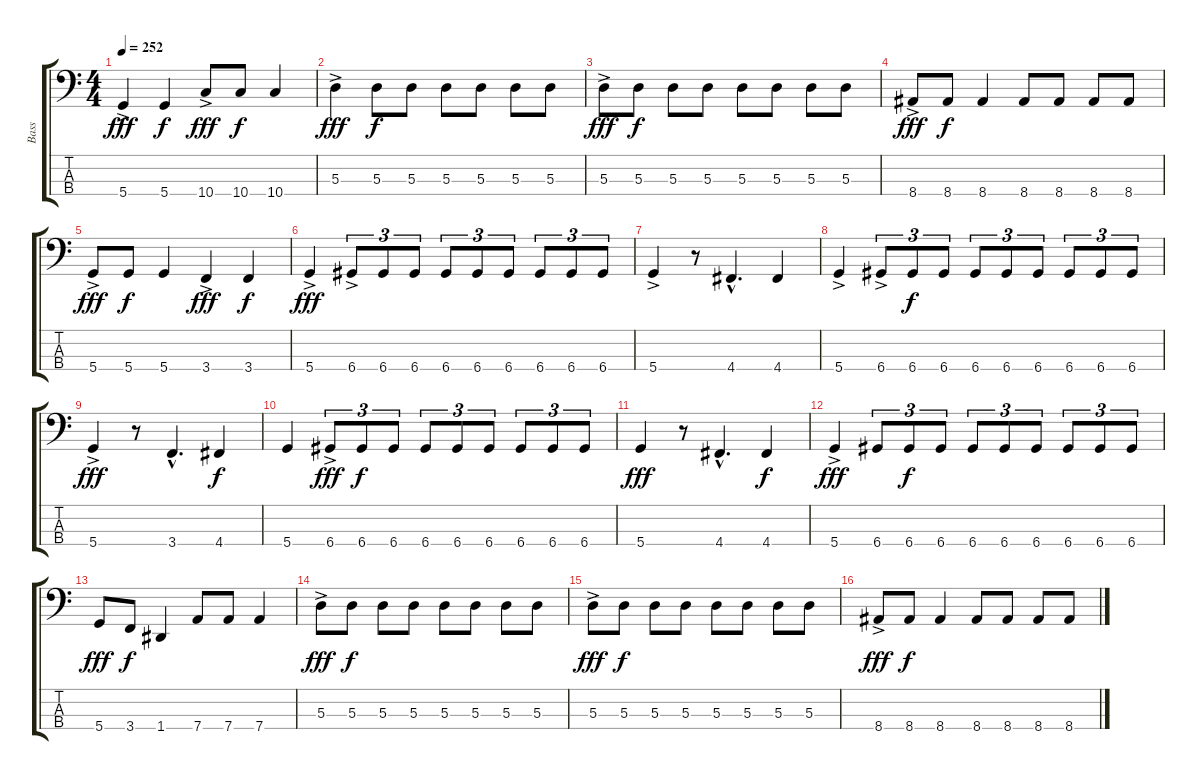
\track ("Bass" "Bass") {instrument electricbassfinger}
\staff {score tabs}
\tuning (G2 D2 A1 D1) {hide}
\ts (4 4)
\tempo 252
\clef f4
\ks c
5.4{ac}.4{dy fff} 5.4.4{dy f} 10.4{ac}.8{dy fff} 10.4.8{dy f} 10.4.4 |
5.3{ac}.4{dy fff} 5.3.8{dy f} 5.3.8 5.3.8 5.3.8 5.3.8 5.3.8 |
5.3{ac}.8{dy fff} 5.3.8{dy f} 5.3.8 5.3.8 5.3.8 5.3.8 5.3.8 5.3.8 |
8.4{ac}.8{dy fff} 8.4.8{dy f} 8.4.4 8.4.8 8.4.8 8.4.8 8.4.8 |
5.4{ac}.8{dy fff} 5.4.8{dy f} 5.4.4 3.4{ac}.4{dy fff} 3.4.4{dy f} |
5.4{ac}.4{dy fff} 6.4{ac}.8{tu (3 2)} 6.4.8{tu (3 2)} 6.4.8{tu (3 2)} 6.4.8{tu (3 2)} 6.4.8{tu (3 2)} 6.4.8{tu (3 2)} 6.4.8{tu (3 2)} 6.4.8{tu (3 2)} 6.4.8{tu (3 2)} |
5.4{ac}.4 r.8 4.4{hac}.4{d} 4.4.4 |
5.4{ac}.4 6.4{ac}.8{tu (3 2)} 6.4.8{tu (3 2) dy f} 6.4.8{tu (3 2)} 6.4.8{tu (3 2)} 6.4.8{tu (3 2)} 6.4.8{tu (3 2)} 6.4.8{tu (3 2)} 6.4.8{tu (3 2)} 6.4.8{tu (3 2)} |
5.4{ac}.4{dy fff} r.8 3.4{hac}.4{d} 4.4.4{dy f} |
5.4.4 6.4{ac}.8{tu (3 2) dy fff} 6.4.8{tu (3 2) dy f} 6.4.8{tu (3 2)} 6.4.8{tu (3 2)} 6.4.8{tu (3 2)} 6.4.8{tu (3 2)} 6.4.8{tu (3 2)} 6.4.8{tu (3 2)} 6.4.8{tu (3 2)} |
5.4.4{dy fff} r.8 4.4{hac}.4{d} 4.4.4{dy f} |
5.4{ac}.4{dy fff} 6.4.8{tu (3 2)} 6.4.8{tu (3 2) dy f} 6.4.8{tu (3 2)} 6.4.8{tu (3 2)} 6.4.8{tu (3 2)} 6.4.8{tu (3 2)} 6.4.8{tu (3 2)} 6.4.8{tu (3 2)} 6.4.8{tu (3 2)} |
5.4.8{dy fff} 3.4.8{dy f} 1.4.4 7.4.8 7.4.8 7.4.4 |
5.3{ac}.8{dy fff} 5.3.8{dy f} 5.3.8 5.3.8 5.3.8 5.3.8 5.3.8 5.3.8 |
5.3{ac}.8{dy fff} 5.3.8{dy f} 5.3.8 5.3.8 5.3.8 5.3.8 5.3.8 5.3.8 |
8.4{ac}.8{dy fff} 8.4.8{dy f} 8.4.4 8.4.8 8.4.8 8.4.8 8.4.8
